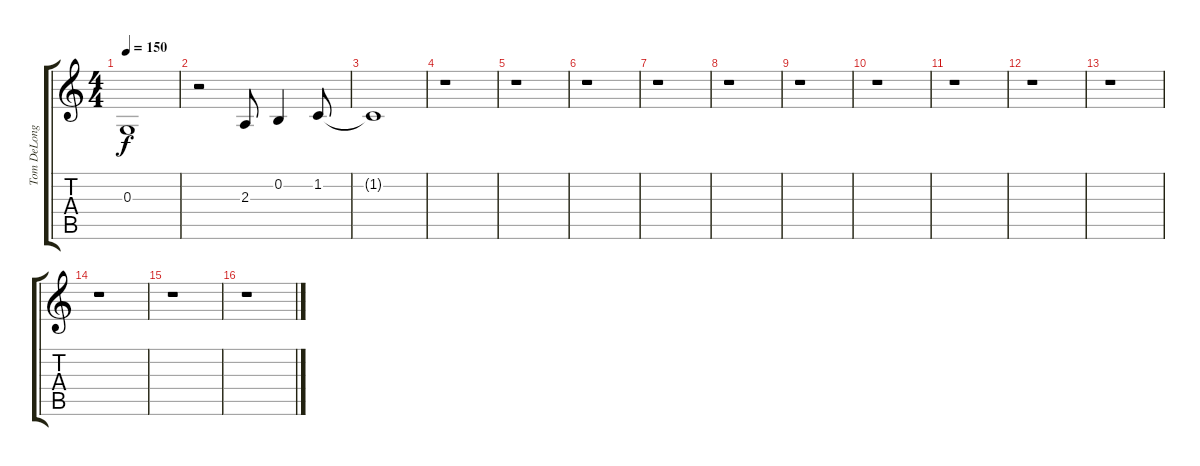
\track ("Tom DeLonge - Vocals I" "Tom DeLong") {instrument lead8bassandlead}
\staff {score tabs}
\tuning (E4 B3 G3 D3 A2 E2) {hide}
\ts (4 4)
\tempo 150
\clef g2
\ks c
0.3{t}.1{dy f} |
r.2 2.3.8 0.2.4 1.2.8 |
1.2{t}.1 |
r.1 |
r.1 |
r.1 |
r.1 |
r.1 |
r.1 |
r.1 |
r.1 |
r.1 |
r.1 |
r.1 |
r.1 |
r.1
